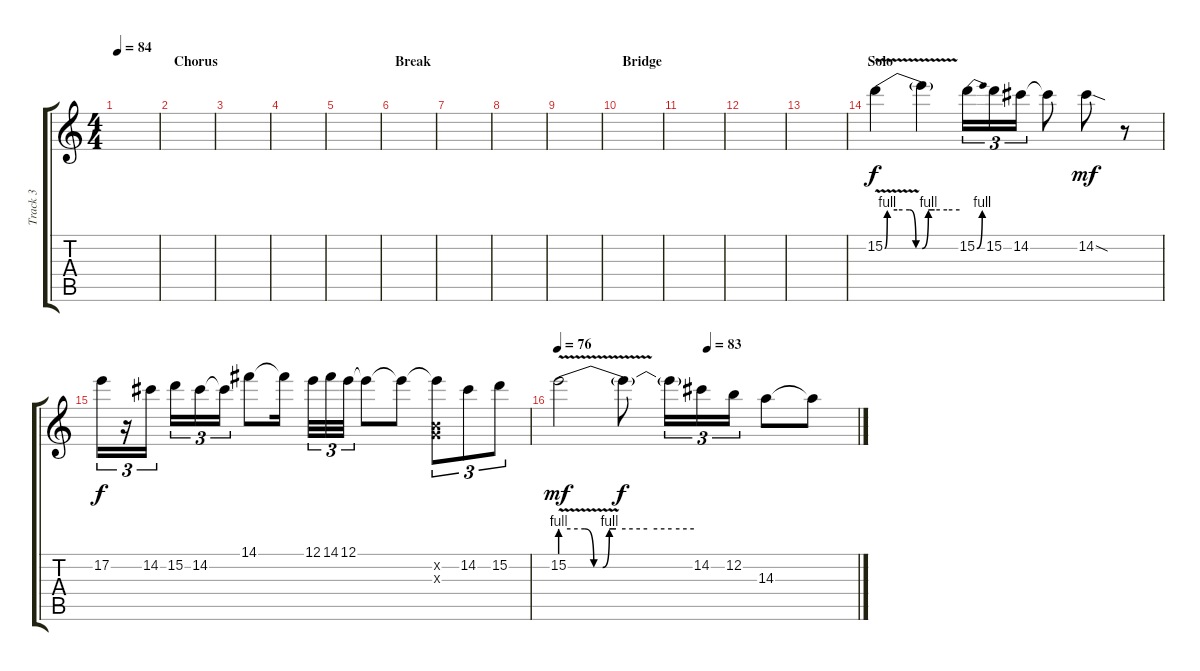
\track ("Track 3" "Track 3") {instrument distortionguitar}
\staff {score tabs}
\tuning (E4 B3 G3 D3 A2 D2) {hide}
\ts (4 4)
\tempo 84
\clef g2
\ks c
|
\section ("" "Chorus")
|
|
|
|
\section ("" "Break")
|
|
|
|
\section ("" "Bridge")
|
|
|
|
\section ("" "Solo")
15.2{be (custom 0 0 2 4 10 4 20 4 25 0 30 0 35 4 40 4 50 4 60 4) v}.4{dy f} 15.2{t}.4 15.2{be (bend 0 0 60 4)}.16{tu (3 2)} 15.2.16{tu (3 2)} 14.2.16{tu (3 2)} 14.2{t}.8 14.2{sod}.8{dy mf} r.8 |
17.2.16{tu (3 2) dy f} r.16{tu (3 2)} 14.2.16{tu (3 2)} 15.2.16{tu (3 2)} 14.2.16{tu (3 2)} 14.2{t}.16{tu (3 2)} 14.1.8 14.1{t}.16 12.1.32{tu (3 2)} 14.1.32{tu (3 2)} 12.1.32{tu (3 2)} 12.1{t}.8 12.1{t}.8 (12.1{t} 0.2{x} 0.3{x}).8{tu (3 2)} 14.2.8{tu (3 2)} 15.2.8{tu (3 2)} |
\tempo 76
\tempo (83 0.5)
15.2{be (custom 0 4 11 4 15 0 19 0 22 4 25 4 39 4 50 4 60 4) v}.2{dy mf} 15.2{t}.8{dy f} 15.2{t}.16{tu (3 2)} 14.2.16{tu (3 2)} 12.2.16{tu (3 2)} 14.3.8 14.3{t}.8
